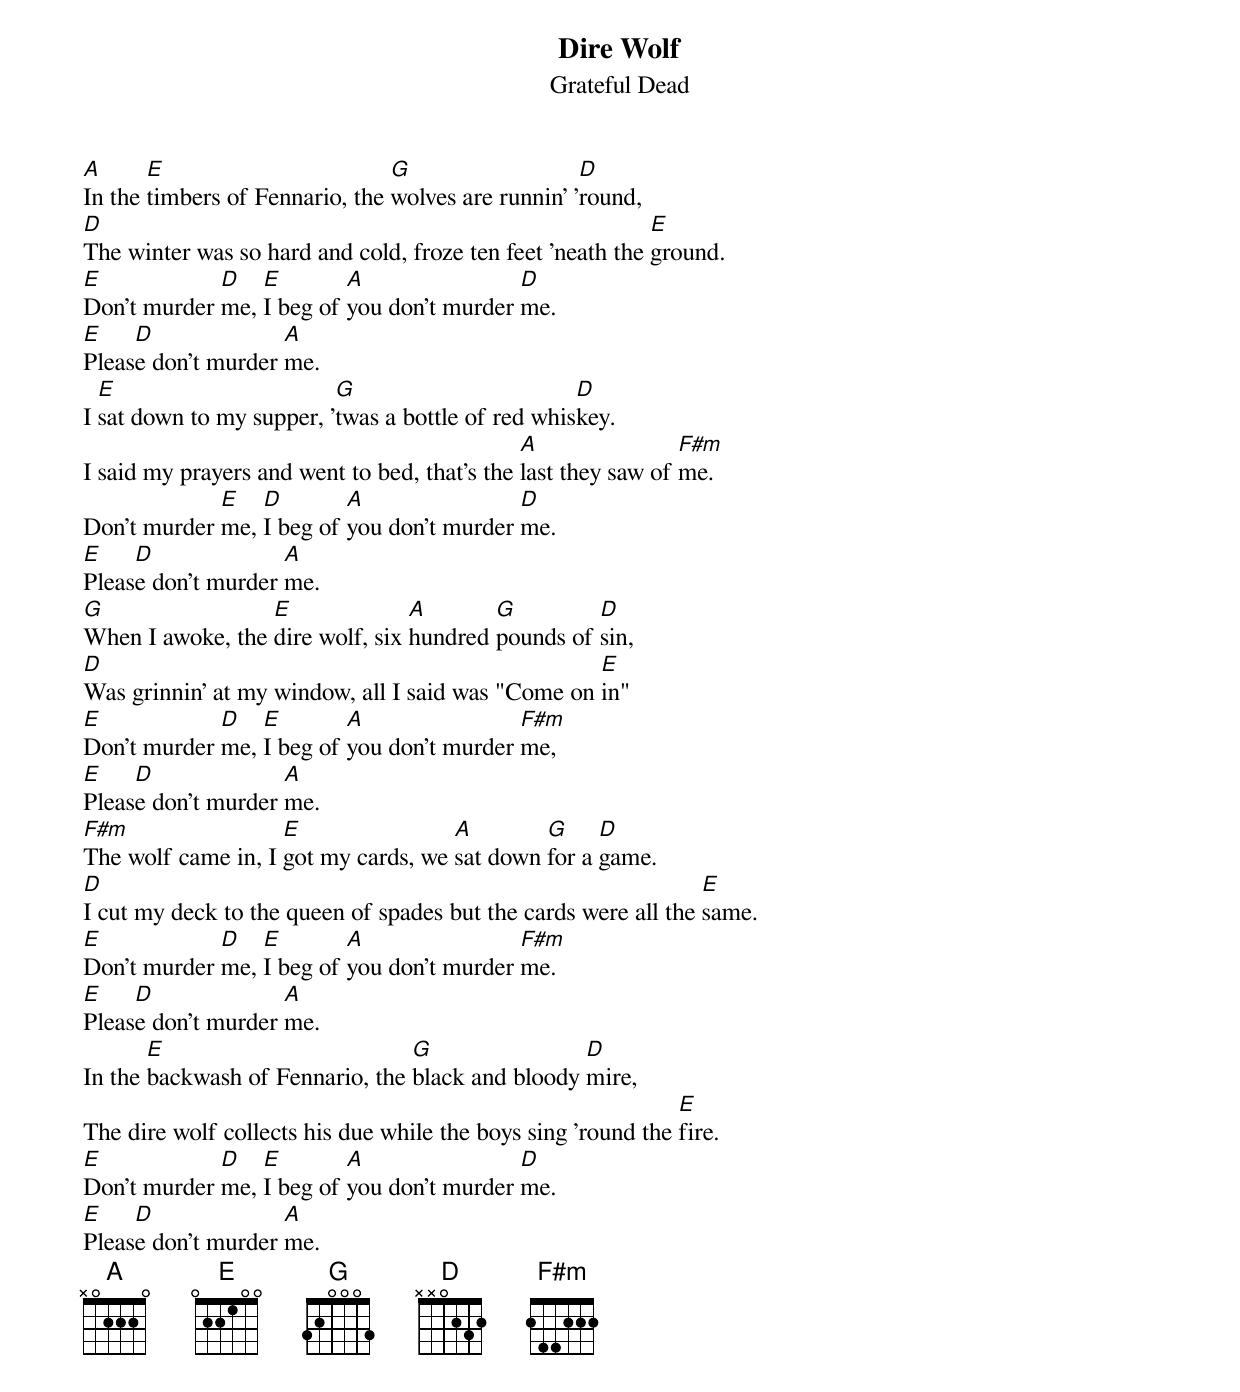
{t:Dire Wolf}
{st:Grateful Dead}

[A]In the [E]timbers of Fennario, the [G]wolves are runnin' '[D]round,
[D]The winter was so hard and cold, froze ten feet 'neath the [E]ground.
[E]Don't murder [D]me, [E]I beg of [A]you don't murder [D]me.
[E]Pleas[D]e don't murder [A]me.
I [E]sat down to my supper, '[G]twas a bottle of red whis[D]key.
I said my prayers and went to bed, that's the [A]last they saw of [F#m]me.
Don't murder [E]me, [D]I beg of [A]you don't murder [D]me.
[E]Pleas[D]e don't murder [A]me.
[G]When I awoke, the [E]dire wolf, six [A]hundred [G]pounds of [D]sin,
[D]Was grinnin' at my window, all I said was "Come on [E]in"
[E]Don't murder [D]me, [E]I beg of [A]you don't murder [F#m]me,
[E]Pleas[D]e don't murder [A]me.
[F#m]The wolf came in, I [E]got my cards, we [A]sat down [G]for a [D]game.
[D]I cut my deck to the queen of spades but the cards were all the [E]same.
[E]Don't murder [D]me, [E]I beg of [A]you don't murder [F#m]me.
[E]Pleas[D]e don't murder [A]me.
In the [E]backwash of Fennario, the [G]black and bloody [D]mire,
The dire wolf collects his due while the boys sing 'round the [E]fire.
[E]Don't murder [D]me, [E]I beg of [A]you don't murder [D]me.
[E]Pleas[D]e don't murder [A]me.
